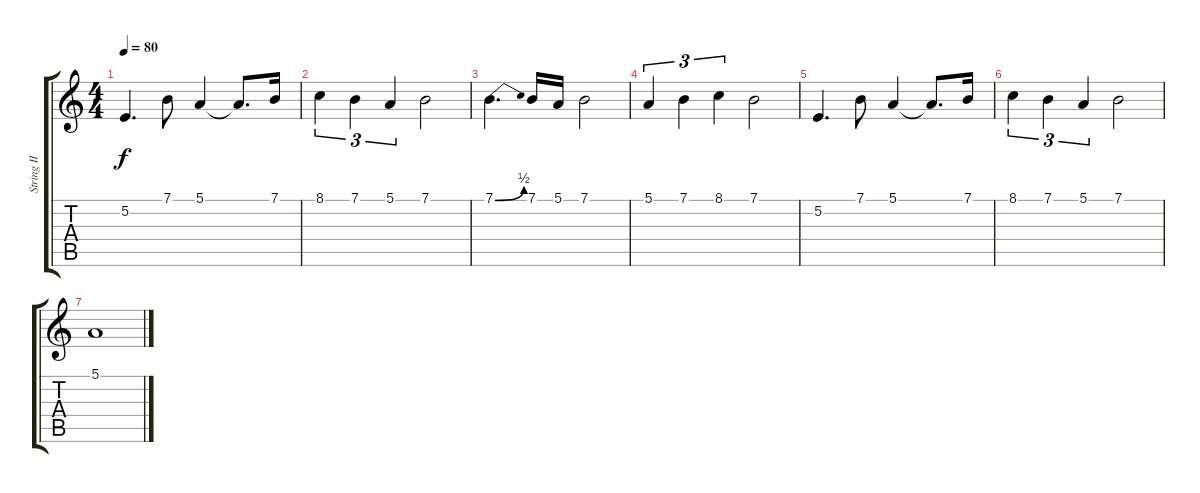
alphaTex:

\track ("String II" "String II") {instrument stringensemble1}
\staff {score tabs}
\tuning (E4 B3 G3 D3 A2 E2) {hide}
\ts (4 4)
\tempo 80
\clef g2
\ks c
5.2.4{d dy f} 7.1.8 5.1.4 5.1{t}.8{d} 7.1.16 |
8.1.4{tu (3 2)} 7.1.4{tu (3 2)} 5.1.4{tu (3 2)} 7.1.2 |
7.1{be (bend 0 0 60 2)}.4{d} 7.1.16 5.1.16 7.1.2 |
5.1.4{tu (3 2)} 7.1.4{tu (3 2)} 8.1.4{tu (3 2)} 7.1.2 |
5.2.4{d} 7.1.8 5.1.4 5.1{t}.8{d} 7.1.16 |
8.1.4{tu (3 2)} 7.1.4{tu (3 2)} 5.1.4{tu (3 2)} 7.1.2 |
5.1.1
